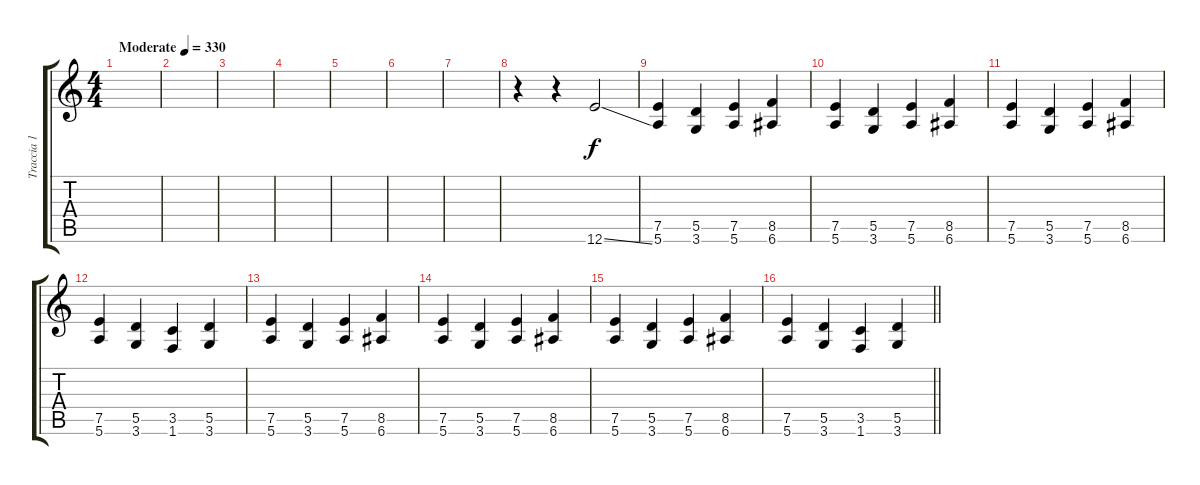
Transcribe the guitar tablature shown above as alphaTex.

\track ("Traccia 1" "Traccia 1") {instrument distortionguitar}
\staff {score tabs}
\tuning (E4 B3 G3 D3 A2 E2) {hide}
\ts (4 4)
\tempo (330 "Moderate")
\clef g2
\ks c
|
|
|
|
|
|
|
r.4 r.4 12.6{ss}.2 |
(7.5 5.6).4 (5.5 3.6).4 (7.5 5.6).4 (8.5 6.6).4 |
(7.5 5.6).4 (5.5 3.6).4 (7.5 5.6).4 (8.5 6.6).4 |
(7.5 5.6).4 (5.5 3.6).4 (7.5 5.6).4 (8.5 6.6).4 |
(7.5 5.6).4 (5.5 3.6).4 (3.5 1.6).4 (5.5 3.6).4 |
(7.5 5.6).4 (5.5 3.6).4 (7.5 5.6).4 (8.5 6.6).4 |
(7.5 5.6).4 (5.5 3.6).4 (7.5 5.6).4 (8.5 6.6).4 |
(7.5 5.6).4 (5.5 3.6).4 (7.5 5.6).4 (8.5 6.6).4 |
\barLineRight lightlight
(7.5 5.6).4 (5.5 3.6).4 (3.5 1.6).4 (5.5 3.6).4
